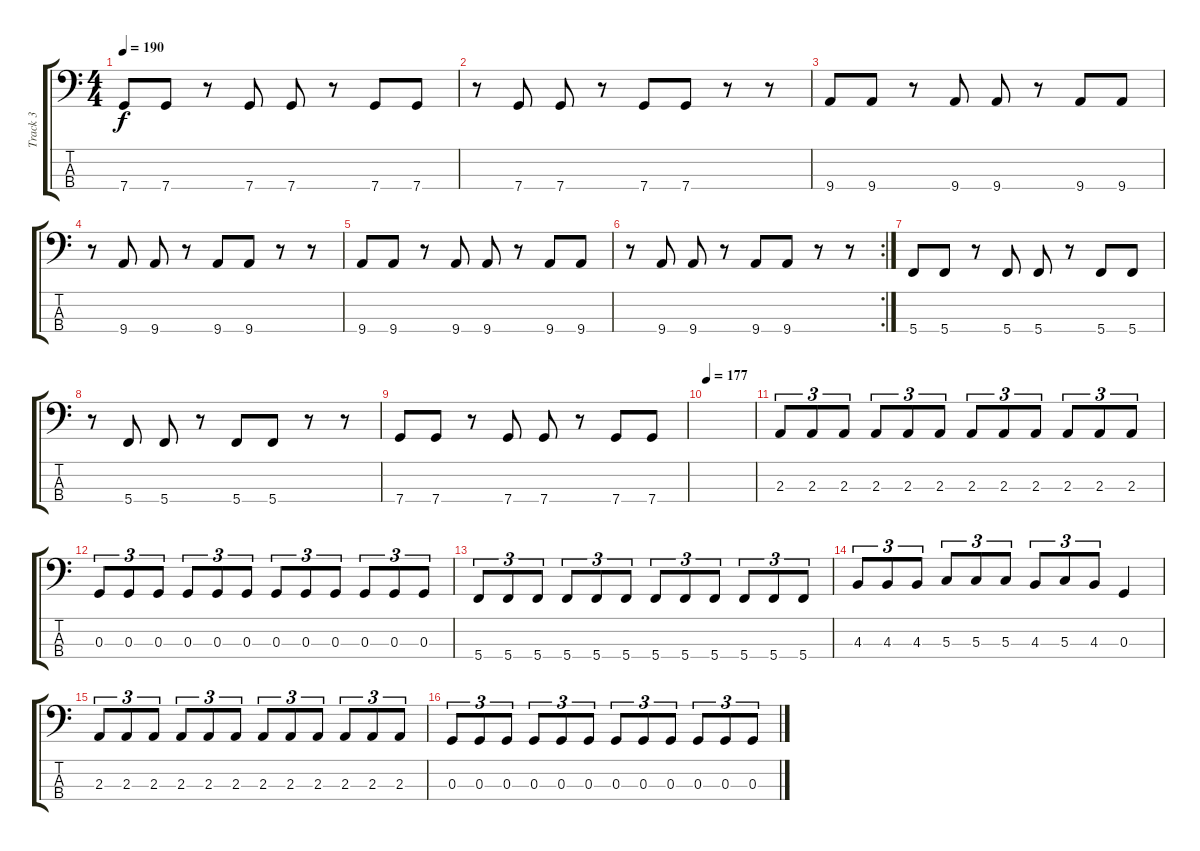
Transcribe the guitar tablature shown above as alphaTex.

\track ("Track 3" "Track 3") {instrument electricbassfinger}
\staff {score tabs}
\tuning (F2 C2 G1 C1) {hide}
\ts (4 4)
\tempo 190
\clef f4
\ks c
7.4.8{dy f} 7.4.8 r.8 7.4.8 7.4.8 r.8 7.4.8 7.4.8 |
r.8 7.4.8 7.4.8 r.8 7.4.8 7.4.8 r.8 r.8 |
9.4.8 9.4.8 r.8 9.4.8 9.4.8 r.8 9.4.8 9.4.8 |
r.8 9.4.8 9.4.8 r.8 9.4.8 9.4.8 r.8 r.8 |
9.4.8 9.4.8 r.8 9.4.8 9.4.8 r.8 9.4.8 9.4.8 |
\rc 2
r.8 9.4.8 9.4.8 r.8 9.4.8 9.4.8 r.8 r.8 |
5.4.8 5.4.8 r.8 5.4.8 5.4.8 r.8 5.4.8 5.4.8 |
r.8 5.4.8 5.4.8 r.8 5.4.8 5.4.8 r.8 r.8 |
7.4.8 7.4.8 r.8 7.4.8 7.4.8 r.8 7.4.8 7.4.8 |
\tempo 177
|
2.3.8{tu (3 2)} 2.3.8{tu (3 2)} 2.3.8{tu (3 2)} 2.3.8{tu (3 2)} 2.3.8{tu (3 2)} 2.3.8{tu (3 2)} 2.3.8{tu (3 2)} 2.3.8{tu (3 2)} 2.3.8{tu (3 2)} 2.3.8{tu (3 2)} 2.3.8{tu (3 2)} 2.3.8{tu (3 2)} |
0.3.8{tu (3 2)} 0.3.8{tu (3 2)} 0.3.8{tu (3 2)} 0.3.8{tu (3 2)} 0.3.8{tu (3 2)} 0.3.8{tu (3 2)} 0.3.8{tu (3 2)} 0.3.8{tu (3 2)} 0.3.8{tu (3 2)} 0.3.8{tu (3 2)} 0.3.8{tu (3 2)} 0.3.8{tu (3 2)} |
5.4.8{tu (3 2)} 5.4.8{tu (3 2)} 5.4.8{tu (3 2)} 5.4.8{tu (3 2)} 5.4.8{tu (3 2)} 5.4.8{tu (3 2)} 5.4.8{tu (3 2)} 5.4.8{tu (3 2)} 5.4.8{tu (3 2)} 5.4.8{tu (3 2)} 5.4.8{tu (3 2)} 5.4.8{tu (3 2)} |
4.3.8{tu (3 2)} 4.3.8{tu (3 2)} 4.3.8{tu (3 2)} 5.3.8{tu (3 2)} 5.3.8{tu (3 2)} 5.3.8{tu (3 2)} 4.3.8{tu (3 2)} 5.3.8{tu (3 2)} 4.3.8{tu (3 2)} 0.3.4 |
2.3.8{tu (3 2)} 2.3.8{tu (3 2)} 2.3.8{tu (3 2)} 2.3.8{tu (3 2)} 2.3.8{tu (3 2)} 2.3.8{tu (3 2)} 2.3.8{tu (3 2)} 2.3.8{tu (3 2)} 2.3.8{tu (3 2)} 2.3.8{tu (3 2)} 2.3.8{tu (3 2)} 2.3.8{tu (3 2)} |
0.3.8{tu (3 2)} 0.3.8{tu (3 2)} 0.3.8{tu (3 2)} 0.3.8{tu (3 2)} 0.3.8{tu (3 2)} 0.3.8{tu (3 2)} 0.3.8{tu (3 2)} 0.3.8{tu (3 2)} 0.3.8{tu (3 2)} 0.3.8{tu (3 2)} 0.3.8{tu (3 2)} 0.3.8{tu (3 2)}
